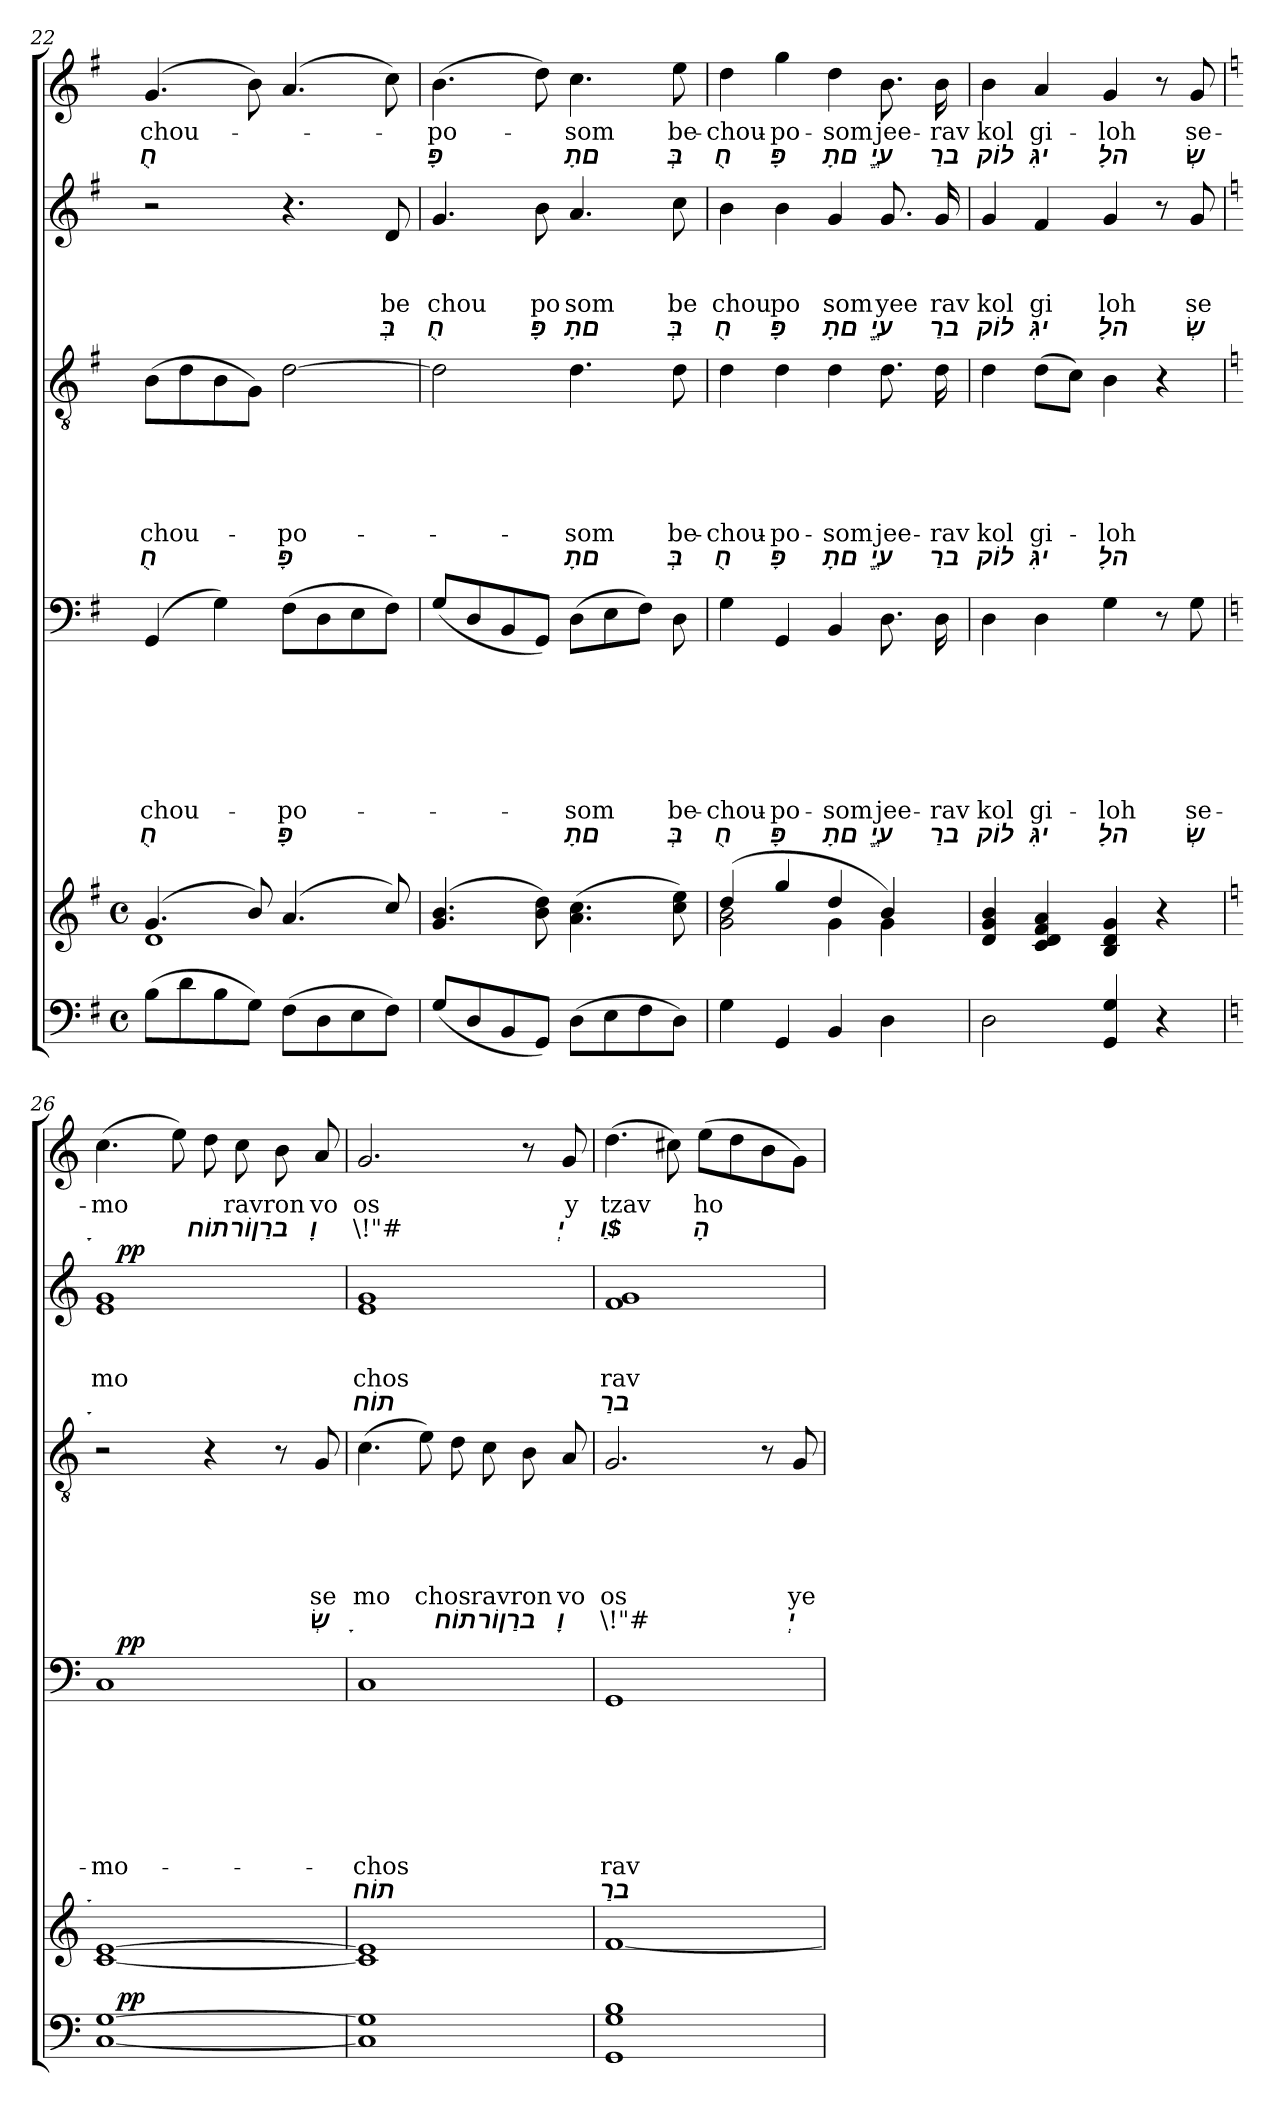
**kern	**dynam	**kern	**kern	**text	**text	**text	**text	**text	**text	**text	**text	**dynam	**kern	**text	**text	**text	**text	**text	**text	**kern	**text	**text	**text	**text	**dynam	**kern	**text	**text
*part6	*part6	*part5	*part4	*part4	*part4	*part4	*part4	*part4	*part4	*part4	*part4	*part4	*part3	*part3	*part3	*part3	*part3	*part3	*part3	*part2	*part2	*part2	*part2	*part2	*part2	*part1	*part1	*part1
*staff6	*staff6	*staff5	*staff4	*staff4	*staff4	*staff4	*staff4	*staff4	*staff4	*staff4	*staff4	*staff4	*staff3	*staff3	*staff3	*staff3	*staff3	*staff3	*staff3	*staff2	*staff2	*staff2	*staff2	*staff2	*staff2	*staff1	*staff1	*staff1
*clefF4	*	*clefG2	*clefF4	*	*	*	*	*	*	*	*	*	*clefGv2	*	*	*	*	*	*	*clefG2	*	*	*	*	*	*clefG2	*	*
*k[f#]	*	*k[f#]	*k[f#]	*	*	*	*	*	*	*	*	*	*k[f#]	*	*	*	*	*	*	*k[f#]	*	*	*	*	*	*k[f#]	*	*
*G:	*	*G:	*G:	*	*	*	*	*	*	*	*	*	*G:	*	*	*	*	*	*	*G:	*	*	*	*	*	*G:	*	*
*M4/4	*	*M4/4	*	*	*	*	*	*	*	*	*	*	*	*	*	*	*	*	*	*	*	*	*	*	*	*	*	*
*met(c)	*	*met(c)	*	*	*	*	*	*	*	*	*	*	*	*	*	*	*	*	*	*	*	*	*	*	*	*	*	*
=22	=22	=22	=22	=22	=22	=22	=22	=22	=22	=22	=22	=22	=22	=22	=22	=22	=22	=22	=22	=22	=22	=22	=22	=22	=22	=22	=22	=22
*	*	*^	*	*	*	*	*	*	*	*	*	*	*	*	*	*	*	*	*	*	*	*	*	*	*	*	*	*
!	!	!	!	!	!	!	!	!	!	!	!LO:LY:b	!LO:LY:b	!	!	!	!	!	!	!LO:LY:b	!LO:LY:b	!	!	!	!	!	!	!	!LO:LY:b	!LO:LY:b
(>8B\L	.	(4.g/	1d	(4GG/	.	.	.	.	.	.	-chou-	חֻ	.	(>8B\L	.	.	.	.	-chou-	חֻ	2r	.	.	.	.	.	(4.g/	-chou-	חֻ
8d\	.	.	.	.	.	.	.	.	.	.	.	.	.	8d\	.	.	.	.	.	.	.	.	.	.	.	.	.	.	.
8B\	.	.	.	4G\)	.	.	.	.	.	.	.	.	.	8B\	.	.	.	.	.	.	.	.	.	.	.	.	.	.	.
8G\J)	.	8b/)	.	.	.	.	.	.	.	.	.	.	.	8G\J)	.	.	.	.	.	.	.	.	.	.	.	.	8b\)	.	.
!	!	!	!	!	!	!	!	!	!	!	!LO:LY:b	!LO:LY:b	!	!	!	!	!	!	!LO:LY:b	!LO:LY:b	!	!	!	!	!	!	!	!	!
(>8F#\L	.	(4.a/	.	(>8F#\L	.	.	.	.	.	.	-po-	פָּ	.	[>2d\	.	.	.	.	-po-	פָּ	4.r	.	.	.	.	.	(4.a/	.	.
8D\	.	.	.	8D\	.	.	.	.	.	.	.	.	.	.	.	.	.	.	.	.	.	.	.	.	.	.	.	.	.
8E\	.	.	.	8E\	.	.	.	.	.	.	.	.	.	.	.	.	.	.	.	.	.	.	.	.	.	.	.	.	.
!	!	!	!	!	!	!	!	!	!	!	!	!	!	!	!	!	!	!	!	!	!	!	!	!LO:LY:b	!LO:LY:b	!	!	!	!
8F#\J)	.	8cc/)	.	8F#\J)	.	.	.	.	.	.	.	.	.	.	.	.	.	.	.	.	8d/	.	.	be	בְּ	.	8cc\)	.	.
*	*	*v	*v	*	*	*	*	*	*	*	*	*	*	*	*	*	*	*	*	*	*	*	*	*	*	*	*	*	*
=23	=23	=23	=23	=23	=23	=23	=23	=23	=23	=23	=23	=23	=23	=23	=23	=23	=23	=23	=23	=23	=23	=23	=23	=23	=23	=23	=23	=23
!	!	!	!	!	!	!	!	!	!	!	!	!	!	!	!	!	!	!	!	!	!	!	!LO:LY:b	!LO:LY:b	!	!	!LO:LY:b	!LO:LY:b
(<8G/L	.	(4.g/ 4.b/	(<8G/L	.	.	.	.	.	.	.	.	.	2d\]	.	.	.	.	.	.	4.g/	.	.	chou	חֻ	.	(>4.b\	-po-	פָּ
8D/	.	.	8D/	.	.	.	.	.	.	.	.	.	.	.	.	.	.	.	.	.	.	.	.	.	.	.	.	.
8BB/	.	.	8BB/	.	.	.	.	.	.	.	.	.	.	.	.	.	.	.	.	.	.	.	.	.	.	.	.	.
!	!	!	!	!	!	!	!	!	!	!	!	!	!	!	!	!	!	!	!	!	!	!	!LO:LY:b	!LO:LY:b	!	!	!	!
8GG/J)	.	8b\ 8dd\)	8GG/J)	.	.	.	.	.	.	.	.	.	.	.	.	.	.	.	.	8b\	.	.	po	פָּ	.	8dd\)	.	.
!	!	!	!	!	!	!	!	!	!	!LO:LY:b	!LO:LY:b	!	!	!	!	!	!	!LO:LY:b	!LO:LY:b	!	!	!	!LO:LY:b	!LO:LY:b	!	!	!LO:LY:b	!LO:LY:b
(>8D\L	.	(>4.a\ 4.cc\	(>8D\L	.	.	.	.	.	.	-som	םתָ	.	4.d\	.	.	.	.	-som	םתָ	4.a/	.	.	som	םתָ	.	4.cc\	-som	םתָ
8E\	.	.	8E\	.	.	.	.	.	.	.	.	.	.	.	.	.	.	.	.	.	.	.	.	.	.	.	.	.
8F#\	.	.	8F#\J)	.	.	.	.	.	.	.	.	.	.	.	.	.	.	.	.	.	.	.	.	.	.	.	.	.
!	!	!	!	!	!	!	!	!	!	!LO:LY:b	!LO:LY:b	!	!	!	!	!	!	!LO:LY:b	!LO:LY:b	!	!	!	!LO:LY:b	!LO:LY:b	!	!	!LO:LY:b	!LO:LY:b
8D\J)	.	8cc\ 8ee\)	8D\	.	.	.	.	.	.	be-	בְּ	.	8d\	.	.	.	.	be-	בְּ	8cc\	.	.	be	בְּ	.	8ee\	be-	בְּ
=24	=24	=24	=24	=24	=24	=24	=24	=24	=24	=24	=24	=24	=24	=24	=24	=24	=24	=24	=24	=24	=24	=24	=24	=24	=24	=24	=24	=24
*	*	*^	*	*	*	*	*	*	*	*	*	*	*	*	*	*	*	*	*	*	*	*	*	*	*	*	*	*
!	!	!	!	!	!	!	!	!	!	!	!LO:LY:b	!LO:LY:b	!	!	!	!	!	!	!LO:LY:b	!LO:LY:b	!	!	!	!LO:LY:b	!LO:LY:b	!	!	!LO:LY:b	!LO:LY:b
4G\	.	(4dd/	2g\ 2b\	4G\	.	.	.	.	.	.	-chou-	חֻ	.	4d\	.	.	.	.	-chou-	חֻ	4b\	.	.	chou	חֻ	.	4dd\	-chou-	חֻ
!	!	!	!	!	!	!	!	!	!	!	!LO:LY:b	!LO:LY:b	!	!	!	!	!	!	!LO:LY:b	!LO:LY:b	!	!	!	!LO:LY:b	!LO:LY:b	!	!	!LO:LY:b	!LO:LY:b
4GG/	.	4gg/	.	4GG/	.	.	.	.	.	.	-po-	פָּ	.	4d\	.	.	.	.	-po-	פָּ	4b\	.	.	po	פָּ	.	4gg\	-po-	פָּ
!	!	!	!	!	!	!	!	!	!	!	!LO:LY:b	!LO:LY:b	!	!	!	!	!	!	!LO:LY:b	!LO:LY:b	!	!	!	!LO:LY:b	!LO:LY:b	!	!	!LO:LY:b	!LO:LY:b
4BB/	.	4dd/	4g\	4BB/	.	.	.	.	.	.	-som	םתָ	.	4d\	.	.	.	.	-som	םתָ	4g/	.	.	som	םתָ	.	4dd\	-som	םתָ
!	!	!	!	!	!	!	!	!	!	!	!LO:LY:b	!LO:LY:b	!	!	!	!	!	!	!LO:LY:b	!LO:LY:b	!	!	!	!LO:LY:b	!LO:LY:b	!	!	!LO:LY:b	!LO:LY:b
4D\	.	4b/)	4g\	8.D\	.	.	.	.	.	.	jee-	ﬠֱיֶ	.	8.d\	.	.	.	.	jee-	ﬠֱיֶ	8.g/	.	.	yee	ﬠֱיֶ	.	8.b\	jee-	ﬠֱיֶ
!	!	!	!	!	!	!	!	!	!	!	!LO:LY:b	!LO:LY:b	!	!	!	!	!	!	!LO:LY:b	!LO:LY:b	!	!	!	!LO:LY:b	!LO:LY:b	!	!	!LO:LY:b	!LO:LY:b
.	.	.	.	16D\	.	.	.	.	.	.	-rav	ברַ	.	16d\	.	.	.	.	-rav	ברַ	16g/	.	.	rav	ברַ	.	16b\	-rav	ברַ
*	*	*v	*v	*	*	*	*	*	*	*	*	*	*	*	*	*	*	*	*	*	*	*	*	*	*	*	*	*	*
=25	=25	=25	=25	=25	=25	=25	=25	=25	=25	=25	=25	=25	=25	=25	=25	=25	=25	=25	=25	=25	=25	=25	=25	=25	=25	=25	=25	=25
!	!	!	!	!	!	!	!	!	!	!LO:LY:b	!LO:LY:b	!	!	!	!	!	!	!LO:LY:b	!LO:LY:b	!	!	!	!LO:LY:b	!LO:LY:b	!	!	!LO:LY:b	!LO:LY:b
2D\	.	4d/ 4g/ 4b/	4D\	.	.	.	.	.	.	kol	לוֹק	.	4d\	.	.	.	.	kol	לוֹק	4g/	.	.	kol	לוֹק	.	4b\	kol	לוֹק
!	!	!	!	!	!	!	!	!	!	!LO:LY:b	!LO:LY:b	!	!	!	!	!	!	!LO:LY:b	!LO:LY:b	!	!	!	!LO:LY:b	!LO:LY:b	!	!	!LO:LY:b	!LO:LY:b
.	.	4c/ 4d/ 4f#/ 4a/	4D\	.	.	.	.	.	.	gi-	יגִּ	.	(>8d\L	.	.	.	.	gi-	יגִּ	4f#/	.	.	gi	יגִּ	.	4a/	gi-	יגִּ
.	.	.	.	.	.	.	.	.	.	.	.	.	8c\J)	.	.	.	.	.	.	.	.	.	.	.	.	.	.	.
!	!	!	!	!	!	!	!	!	!	!LO:LY:b	!LO:LY:b	!	!	!	!	!	!	!LO:LY:b	!LO:LY:b	!	!	!	!LO:LY:b	!LO:LY:b	!	!	!LO:LY:b	!LO:LY:b
4GG/ 4G/	.	4B/ 4d/ 4g/	4G\	.	.	.	.	.	.	-loh	הלָ	.	4B\	.	.	.	.	-loh	הלָ	4g/	.	.	loh	הלָ	.	4g/	-loh	הלָ
4r	.	4r	8r	.	.	.	.	.	.	.	.	.	4r	.	.	.	.	.	.	8r	.	.	.	.	.	8r	.	.
!	!	!	!	!	!	!	!	!	!	!LO:LY:b	!LO:LY:b	!	!	!	!	!	!	!	!	!	!	!	!LO:LY:b	!LO:LY:b	!	!	!LO:LY:b	!LO:LY:b
.	.	.	8G\	.	.	.	.	.	.	se-	שְׂ	.	.	.	.	.	.	.	.	8g/	.	.	se	שְׂ	.	8g/	se-	שְׂ
!!LO:PB:g=z
=26	=26	=26	=26	=26	=26	=26	=26	=26	=26	=26	=26	=26	=26	=26	=26	=26	=26	=26	=26	=26	=26	=26	=26	=26	=26	=26	=26	=26
*k[]	*	*k[]	*k[]	*	*	*	*	*	*	*	*	*	*k[]	*	*	*	*	*	*	*k[]	*	*	*	*	*	*k[]	*	*
*C:	*	*C:	*C:	*	*	*	*	*	*	*	*	*	*C:	*	*	*	*	*	*	*C:	*	*	*	*	*	*C:	*	*
!	!	!	!	!	!	!	!	!	!	!LO:LY:b	!LO:LY:b	!	!	!	!	!	!	!	!	!	!	!	!LO:LY:b	!LO:LY:b	!	!	!LO:LY:b	!LO:LY:b
*^	*	*	*^	*	*	*	*	*	*	*	*	*	*	*	*	*	*	*	*	*^	*	*	*	*	*	*	*	*
[<1C [>1G	16ryy	.	[<1c [>1e	1C	16ryy	.	.	.	.	.	.	-mo-	ָ	.	2r	.	.	.	.	.	.	1e 1g	16ryy	.	.	mo	ָ	.	(>4.cc\	-mo	ָ
!	!	!LO:DY:a	!	!	!	!	!	!	!	!	!	!	!	!LO:DY:a	!	!	!	!	!	!	!	!	!	!	!	!	!	!LO:DY:a	!	!	!
.	2...ryy	pp	.	.	2...ryy	.	.	.	.	.	.	.	.	pp	.	.	.	.	.	.	.	.	2...ryy	.	.	.	.	pp	.	.	.
.	.	.	.	.	.	.	.	.	.	.	.	.	.	.	.	.	.	.	.	.	.	.	.	.	.	.	.	.	8ee\)	.	.
!	!	!	!	!	!	!	!	!	!	!	!	!	!	!	!	!	!	!	!	!	!	!	!	!	!	!	!	!	!	!	!LO:LY:b
.	.	.	.	.	.	.	.	.	.	.	.	.	.	.	4r	.	.	.	.	.	.	.	.	.	.	.	.	.	8dd\	.	תוֹח
!	!	!	!	!	!	!	!	!	!	!	!	!	!	!	!	!	!	!	!	!	!	!	!	!	!	!	!	!	!	!LO:LY:b	!LO:LY:b
.	.	.	.	.	.	.	.	.	.	.	.	.	.	.	.	.	.	.	.	.	.	.	.	.	.	.	.	.	8cc\	ravron	ברַןוֹר
.	.	.	.	.	.	.	.	.	.	.	.	.	.	.	8r	.	.	.	.	.	.	.	.	.	.	.	.	.	8b\	.	.
!	!	!	!	!	!	!	!	!	!	!	!	!	!	!	!	!	!	!	!	!LO:LY:b	!LO:LY:b	!	!	!	!	!	!	!	!	!LO:LY:b	!LO:LY:b
.	.	.	.	.	.	.	.	.	.	.	.	.	.	.	8G/	.	.	.	.	se	שְׂ	.	.	.	.	.	.	.	8a/	vo	וָ
=27	=27	=27	=27	=27	=27	=27	=27	=27	=27	=27	=27	=27	=27	=27	=27	=27	=27	=27	=27	=27	=27	=27	=27	=27	=27	=27	=27	=27	=27	=27	=27
!	!	!	!	!	!	!	!	!	!	!	!	!LO:LY:b	!LO:LY:b	!	!	!	!	!	!	!LO:LY:b	!LO:LY:b	!	!	!	!	!LO:LY:b	!LO:LY:b	!	!	!LO:LY:b	!LO:LY:b
*v	*v	*	*	*v	*v	*	*	*	*	*	*	*	*	*	*	*	*	*	*	*	*	*v	*v	*	*	*	*	*	*	*	*
1C] 1G]	.	1c] 1e]	1C	.	.	.	.	.	.	-chos	תוֹח	.	(>4.c\	.	.	.	.	mo	ָ	1e 1g	.	.	chos	תוֹח	.	2.g/	os	\!"#
!	!	!	!	!	!	!	!	!	!	!	!	!	!	!	!	!	!	!LO:LY:b	!	!	!	!	!	!	!	!	!	!
.	.	.	.	.	.	.	.	.	.	.	.	.	8e\)	.	.	.	.	chos	.	.	.	.	.	.	.	.	.	.
!	!	!	!	!	!	!	!	!	!	!	!	!	!	!	!	!	!	!	!LO:LY:b	!	!	!	!	!	!	!	!	!
.	.	.	.	.	.	.	.	.	.	.	.	.	8d\	.	.	.	.	.	תוֹח	.	.	.	.	.	.	.	.	.
!	!	!	!	!	!	!	!	!	!	!	!	!	!	!	!	!	!	!LO:LY:b	!LO:LY:b	!	!	!	!	!	!	!	!	!
.	.	.	.	.	.	.	.	.	.	.	.	.	8c\	.	.	.	.	ravron	ברַןוֹר	.	.	.	.	.	.	.	.	.
.	.	.	.	.	.	.	.	.	.	.	.	.	8B\	.	.	.	.	.	.	.	.	.	.	.	.	8r	.	.
!	!	!	!	!	!	!	!	!	!	!	!	!	!	!	!	!	!	!LO:LY:b	!LO:LY:b	!	!	!	!	!	!	!	!LO:LY:b	!LO:LY:b
.	.	.	.	.	.	.	.	.	.	.	.	.	8A/	.	.	.	.	vo	וָ	.	.	.	.	.	.	8g/	y	יְ
=28	=28	=28	=28	=28	=28	=28	=28	=28	=28	=28	=28	=28	=28	=28	=28	=28	=28	=28	=28	=28	=28	=28	=28	=28	=28	=28	=28	=28
!	!	!	!	!	!	!	!	!	!	!LO:LY:b	!LO:LY:b	!	!	!	!	!	!	!LO:LY:b	!LO:LY:b	!	!	!	!LO:LY:b	!LO:LY:b	!	!	!LO:LY:b	!LO:LY:b
1GG 1G 1B	.	[<1f	1GG	.	.	.	.	.	.	rav	ברַ	.	2.G/	.	.	.	.	os	\!"#	1f 1g	.	.	rav	ברַ	.	(>4.dd\	tzav	ו$ַ
.	.	.	.	.	.	.	.	.	.	.	.	.	.	.	.	.	.	.	.	.	.	.	.	.	.	8cc#X\)	.	.
!	!	!	!	!	!	!	!	!	!	!	!	!	!	!	!	!	!	!	!	!	!	!	!	!	!	!	!LO:LY:b	!LO:LY:b
.	.	.	.	.	.	.	.	.	.	.	.	.	.	.	.	.	.	.	.	.	.	.	.	.	.	(>8ee\L	ho	הָ
.	.	.	.	.	.	.	.	.	.	.	.	.	.	.	.	.	.	.	.	.	.	.	.	.	.	8dd\	.	.
.	.	.	.	.	.	.	.	.	.	.	.	.	8r	.	.	.	.	.	.	.	.	.	.	.	.	8b\	.	.
!	!	!	!	!	!	!	!	!	!	!	!	!	!	!	!	!	!	!LO:LY:b	!LO:LY:b	!	!	!	!	!	!	!	!	!
.	.	.	.	.	.	.	.	.	.	.	.	.	8G/	.	.	.	.	ye	יְ	.	.	.	.	.	.	8g\J)	.	.
=	=	=	=	=	=	=	=	=	=	=	=	=	=	=	=	=	=	=	=	=	=	=	=	=	=	=	=	=
*-	*-	*-	*-	*-	*-	*-	*-	*-	*-	*-	*-	*-	*-	*-	*-	*-	*-	*-	*-	*-	*-	*-	*-	*-	*-	*-	*-	*-
